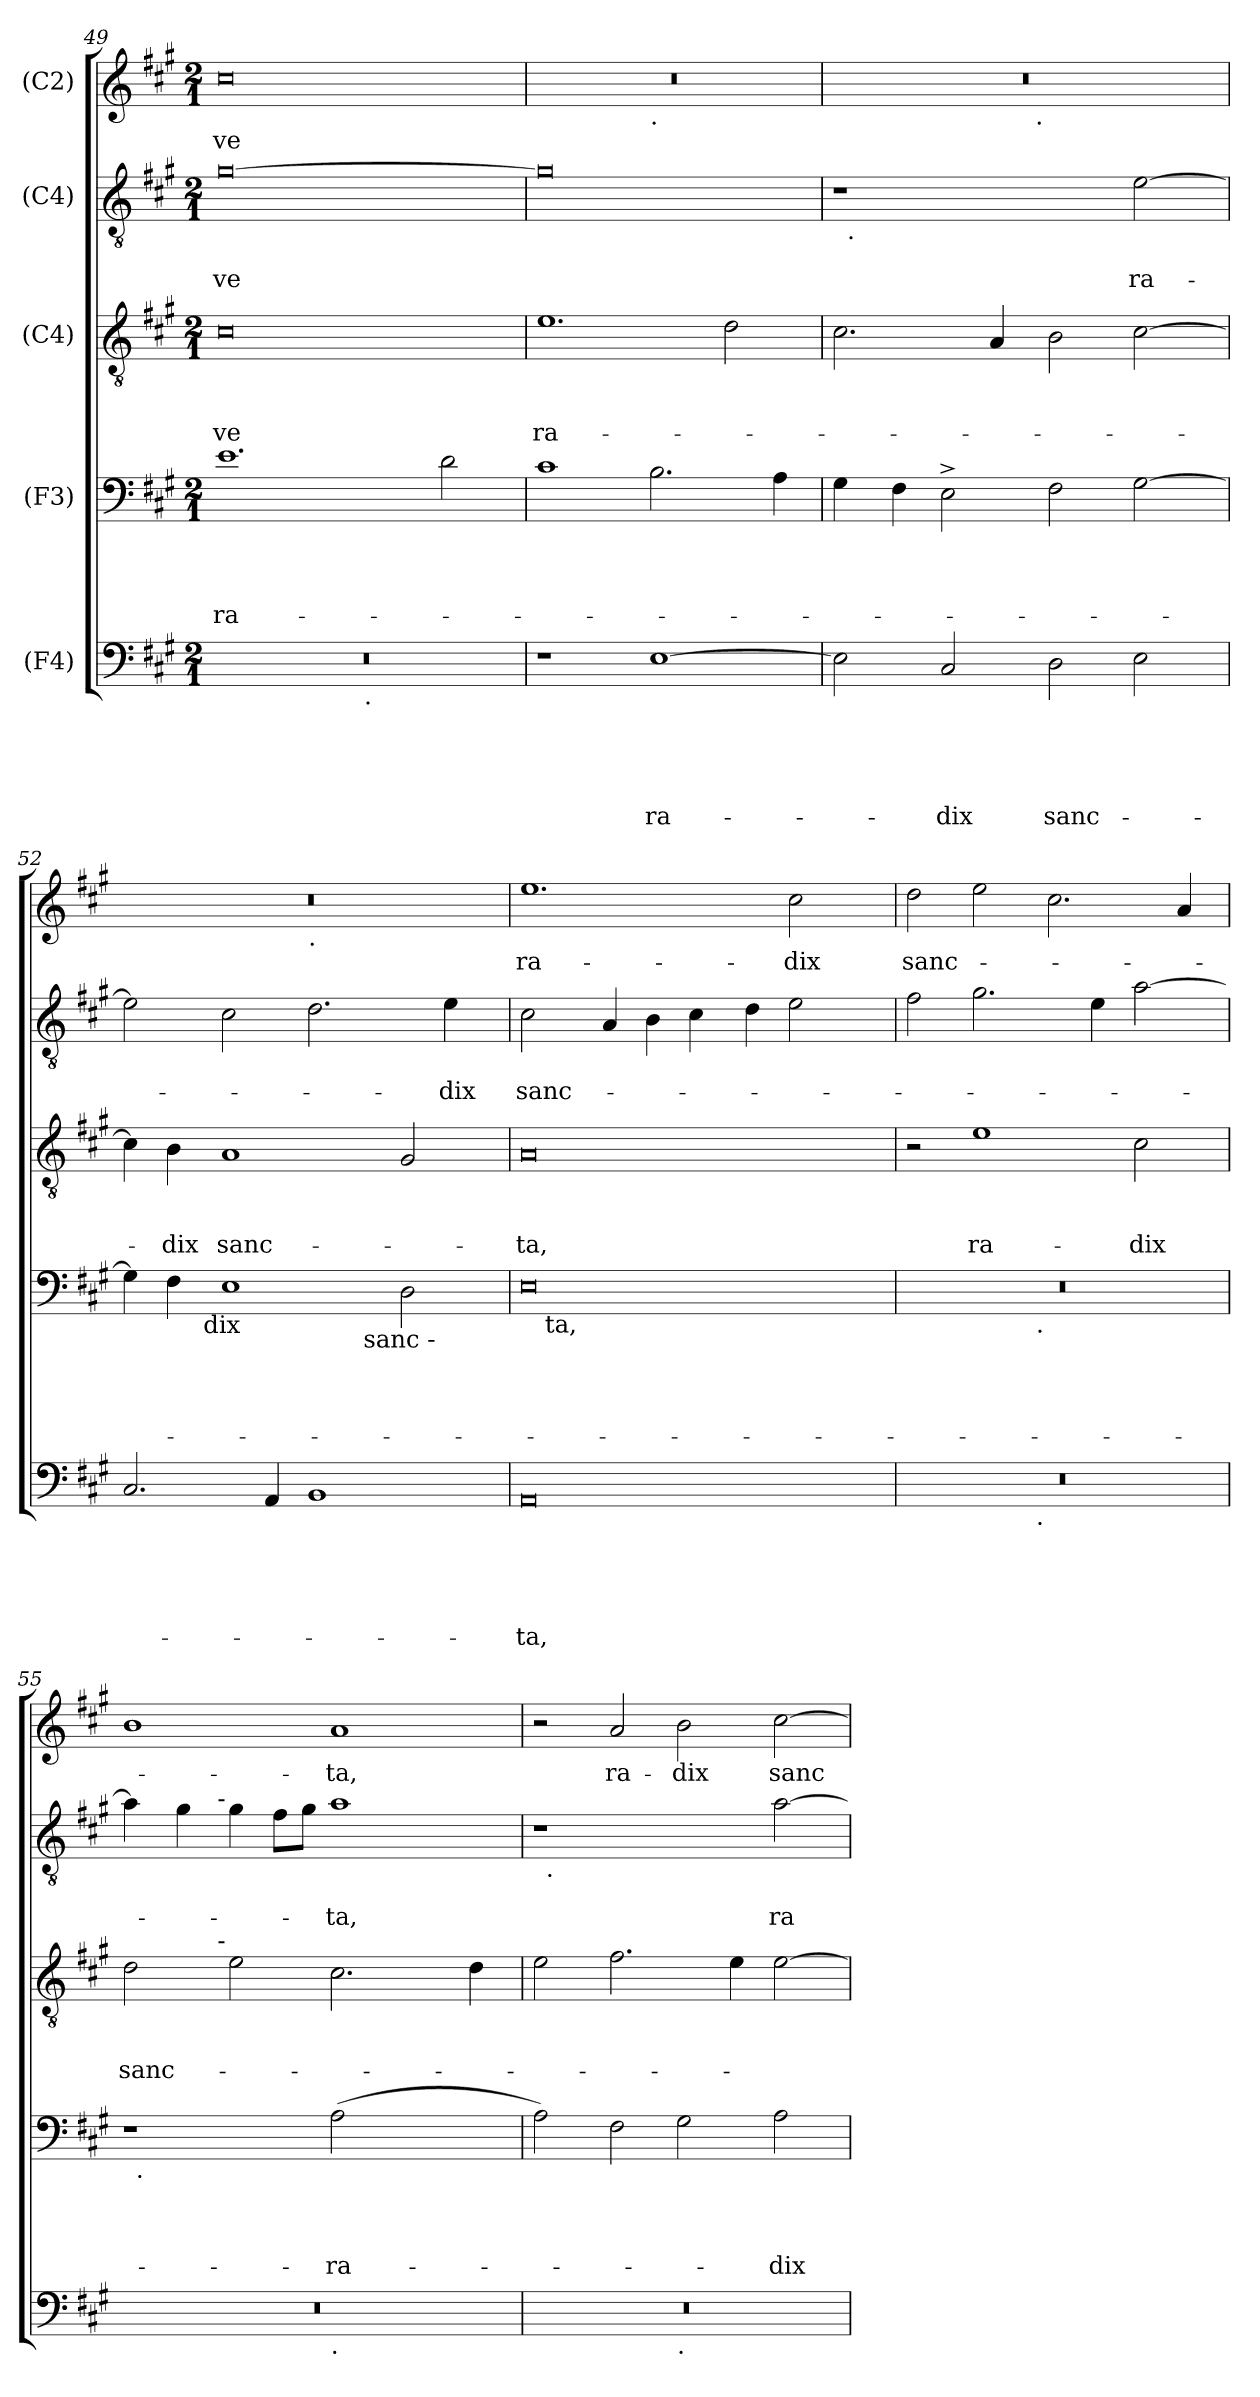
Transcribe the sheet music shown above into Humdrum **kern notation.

**kern	**text	**text	**text	**text	**text	**kern	**text	**text	**text	**text	**kern	**text	**text	**text	**kern	**text	**text	**kern	**text
*part5	*part5	*part5	*part5	*part5	*part5	*part4	*part4	*part4	*part4	*part4	*part3	*part3	*part3	*part3	*part2	*part2	*part2	*part1	*part1
*staff5	*staff5	*staff5	*staff5	*staff5	*staff5	*staff4	*staff4	*staff4	*staff4	*staff4	*staff3	*staff3	*staff3	*staff3	*staff2	*staff2	*staff2	*staff1	*staff1
*I"(F4)	*	*	*	*	*	*I"(F3)	*	*	*	*	*I"(C4)	*	*	*	*I"(C4)	*	*	*I"(C2)	*
*clefF4	*	*	*	*	*	*clefF4	*	*	*	*	*clefGv2	*	*	*	*clefGv2	*	*	*clefG2	*
*k[f#c#g#]	*	*	*	*	*	*k[f#c#g#]	*	*	*	*	*k[f#c#g#]	*	*	*	*k[f#c#g#]	*	*	*k[f#c#g#]	*
*A:	*	*	*	*	*	*A:	*	*	*	*	*A:	*	*	*	*A:	*	*	*A:	*
*M2/1	*	*	*	*	*	*M2/1	*	*	*	*	*M2/1	*	*	*	*M2/1	*	*	*M2/1	*
=49	=49	=49	=49	=49	=49	=49	=49	=49	=49	=49	=49	=49	=49	=49	=49	=49	=49	=49	=49
!	!	!	!	!	!	!	!	!	!	!LO:LY:b	!	!	!	!LO:LY:b:rj	!	!	!LO:LY:b	!	!LO:LY:b:rj
*^	*	*	*	*	*	*	*	*	*	*	*	*	*	*	*	*	*	*	*
0r	2ryy	.	.	.	.	.	1.e	.	.	.	ra-	0c#	.	.	-ve	[>0g#	.	-ve	0cc#	-ve
.	4...ryy	.	.	.	.	.	.	.	.	.	.	.	.	.	.	.	.	.	.	.
!	!LO:TX:b:t=.	!	!	!	!	!	!	!	!	!	!	!	!	!	!	!	!	!	!	!
.	1ryy	.	.	.	.	.	.	.	.	.	.	.	.	.	.	.	.	.	.	.
.	.	.	.	.	.	.	2d\	.	.	.	.	.	.	.	.	.	.	.	.	.
.	32ryy	.	.	.	.	.	.	.	.	.	.	.	.	.	.	.	.	.	.	.
!!LO:PB:g=z
=50	=50	=50	=50	=50	=50	=50	=50	=50	=50	=50	=50	=50	=50	=50	=50	=50	=50	=50	=50	=50
!	!	!	!	!	!	!	!	!	!	!	!	!	!	!	!LO:LY:b	!	!	!	!	!
*v	*v	*	*	*	*	*	*	*	*	*	*	*	*	*	*	*	*	*	*^	*
1r	.	.	.	.	.	1c#	.	.	.	.	1.e	.	.	ra-	0g#]	.	.	0r	1ryy	.
!	!	!	!	!	!	!	!	!	!	!	!	!	!	!	!	!	!	!	!LO:TX:b:t=.	!
!	!	!	!	!	!LO:LY:b	!	!	!	!	!	!	!	!	!	!	!	!	!	!	!
[>1E	.	.	.	.	ra-	2.B\	.	.	.	.	.	.	.	.	.	.	.	.	1ryy	.
.	.	.	.	.	.	.	.	.	.	.	2d\	.	.	.	.	.	.	.	.	.
.	.	.	.	.	.	4A\	.	.	.	.	.	.	.	.	.	.	.	.	.	.
=51	=51	=51	=51	=51	=51	=51	=51	=51	=51	=51	=51	=51	=51	=51	=51	=51	=51	=51	=51	=51
*	*	*	*	*	*	*	*	*	*	*	*	*	*	*	*^	*	*	*	*	*
2E\]	.	.	.	.	.	4G#\	.	.	.	.	2.c#\	.	.	.	1r	32ryy	.	.	0r	2ryy	.
!	!	!	!	!	!	!	!	!	!	!	!	!	!	!	!	!LO:TX:b:t=.	!	!	!	!	!
.	.	.	.	.	.	.	.	.	.	.	.	.	.	.	.	1ryy	.	.	.	.	.
.	.	.	.	.	.	4F#\	.	.	.	.	.	.	.	.	.	.	.	.	.	.	.
!	!	!	!	!	!LO:LY:b	!	!	!	!	!	!	!	!	!	!	!	!	!	!	!	!
2C#/	.	.	.	.	-dix	2E^>\	.	.	.	.	.	.	.	.	.	.	.	.	.	4...ryy	.
.	.	.	.	.	.	.	.	.	.	.	4A/	.	.	.	.	.	.	.	.	.	.
!	!	!	!	!	!	!	!	!	!	!	!	!	!	!	!	!	!	!	!	!LO:TX:b:t=.	!
.	.	.	.	.	.	.	.	.	.	.	.	.	.	.	.	.	.	.	.	1ryy	.
!	!	!	!	!	!LO:LY:b	!	!	!	!	!	!	!	!	!	!	!	!	!	!	!	!
2D\	.	.	.	.	sanc-	2F#\	.	.	.	.	2B\	.	.	.	2ryy	.	.	.	.	.	.
.	.	.	.	.	.	.	.	.	.	.	.	.	.	.	.	2ryy	.	.	.	.	.
!	!	!	!	!	!	!	!	!	!	!	!	!	!	!	!	!	!	!LO:LY:b	!	!	!
2E\	.	.	.	.	.	[>2G#\	.	.	.	.	[>2c#\	.	.	.	[>2e\	.	.	ra-	.	.	.
.	.	.	.	.	.	.	.	.	.	.	.	.	.	.	.	4...ryy	.	.	.	.	.
.	.	.	.	.	.	.	.	.	.	.	.	.	.	.	.	.	.	.	.	32ryy	.
*	*	*	*	*	*	*	*	*	*	*	*	*	*	*	*v	*v	*	*	*	*	*
=52	=52	=52	=52	=52	=52	=52	=52	=52	=52	=52	=52	=52	=52	=52	=52	=52	=52	=52	=52	=52
*	*	*	*	*	*	*^	*	*	*	*	*	*	*	*	*	*	*	*	*	*
*	*	*	*	*	*	*	*^	*	*	*	*	*	*	*	*	*	*	*	*	*	*
2.C#/	.	.	.	.	.	4G#\]	4..ryy	1ryy	.	.	.	.	4c#\]	.	.	.	2e\]	.	.	0r	1ryy	.
!	!	!	!	!	!	!	!	!	!	!	!	!	!	!	!	!LO:LY:b	!	!	!	!	!	!
.	.	.	.	.	.	4F#\	.	.	.	.	.	.	4B\	.	.	-dix	.	.	.	.	.	.
!	!	!	!	!	!	!	!LO:TX:b:t=dix	!	!	!	!	!	!	!	!	!	!	!	!	!	!	!
.	.	.	.	.	.	.	1ryy	.	.	.	.	.	.	.	.	.	.	.	.	.	.	.
!	!	!	!	!	!	!	!	!	!	!	!	!	!	!	!	!LO:LY:b	!	!	!	!	!	!
.	.	.	.	.	.	1E	.	.	.	.	.	.	1A	.	.	sanc-	2c#\	.	.	.	.	.
4AA/	.	.	.	.	.	.	.	.	.	.	.	.	.	.	.	.	.	.	.	.	.	.
!	!	!	!	!	!	!	!	!	!	!	!	!	!	!	!	!	!	!	!	!	!LO:TX:b:t=.	!
1BB	.	.	.	.	.	.	.	4.ryy	.	.	.	.	.	.	.	.	2.d\	.	.	.	1ryy	.
!	!	!	!	!	!	!	!	!LO:TX:b:t=sanc -	!	!	!	!	!	!	!	!	!	!	!	!	!	!
.	.	.	.	.	.	.	.	2ryy	.	.	.	.	.	.	.	.	.	.	.	.	.	.
.	.	.	.	.	.	.	2ryy	.	.	.	.	.	.	.	.	.	.	.	.	.	.	.
.	.	.	.	.	.	2D\	.	.	.	.	.	.	2G#/	.	.	.	.	.	.	.	.	.
!	!	!	!	!	!	!	!	!	!	!	!	!	!	!	!	!	!	!	!LO:LY:b	!	!	!
.	.	.	.	.	.	.	.	.	.	.	.	.	.	.	.	.	4e\	.	-dix	.	.	.
.	.	.	.	.	.	.	.	8ryy	.	.	.	.	.	.	.	.	.	.	.	.	.	.
.	.	.	.	.	.	.	16ryy	.	.	.	.	.	.	.	.	.	.	.	.	.	.	.
=53	=53	=53	=53	=53	=53	=53	=53	=53	=53	=53	=53	=53	=53	=53	=53	=53	=53	=53	=53	=53	=53	=53
!	!	!	!	!	!LO:LY:b	!	!	!	!	!	!	!	!	!	!	!LO:LY:b	!	!	!LO:LY:b	!	!	!LO:LY:b
*	*	*	*	*	*	*	*v	*v	*	*	*	*	*	*	*	*	*	*	*	*v	*v	*
0AA	.	.	.	.	-ta,	0E	16.ryy	.	.	.	.	0A	.	.	-ta,	2c#\	.	sanc-	1.ee	ra-
!	!	!	!	!	!	!	!LO:TX:b:t=ta,	!	!	!	!	!	!	!	!	!	!	!	!	!
.	.	.	.	.	.	.	1ryy	.	.	.	.	.	.	.	.	.	.	.	.	.
.	.	.	.	.	.	.	.	.	.	.	.	.	.	.	.	4A/	.	.	.	.
.	.	.	.	.	.	.	.	.	.	.	.	.	.	.	.	4B\	.	.	.	.
.	.	.	.	.	.	.	.	.	.	.	.	.	.	.	.	4c#\	.	.	.	.
.	.	.	.	.	.	.	2ryy	.	.	.	.	.	.	.	.	.	.	.	.	.
.	.	.	.	.	.	.	.	.	.	.	.	.	.	.	.	4d\	.	.	.	.
!	!	!	!	!	!	!	!	!	!	!	!	!	!	!	!	!	!	!	!	!LO:LY:b
.	.	.	.	.	.	.	.	.	.	.	.	.	.	.	.	2e\	.	.	2cc#\	-dix
.	.	.	.	.	.	.	4ryy	.	.	.	.	.	.	.	.	.	.	.	.	.
.	.	.	.	.	.	.	8ryy	.	.	.	.	.	.	.	.	.	.	.	.	.
.	.	.	.	.	.	.	32ryy	.	.	.	.	.	.	.	.	.	.	.	.	.
=54	=54	=54	=54	=54	=54	=54	=54	=54	=54	=54	=54	=54	=54	=54	=54	=54	=54	=54	=54	=54
!	!	!	!	!	!	!	!	!	!	!	!	!	!	!	!	!	!	!	!	!LO:LY:b
*^	*	*	*	*	*	*	*	*	*	*	*	*	*	*	*	*	*	*	*	*
0r	2ryy	.	.	.	.	.	0r	2ryy	.	.	.	.	2r	.	.	.	2f#\	.	.	2dd\	sanc-
!	!	!	!	!	!	!	!	!	!	!	!	!	!	!	!	!LO:LY:b	!	!	!	!	!
.	4...ryy	.	.	.	.	.	.	4...ryy	.	.	.	.	1e	.	.	ra-	2.g#\	.	.	2ee\	.
!	!	!	!	!	!	!	!	!LO:TX:b:t=.	!	!	!	!	!	!	!	!	!	!	!	!	!
!	!LO:TX:b:t=.	!	!	!	!	!	!	!	!	!	!	!	!	!	!	!	!	!	!	!	!
.	1ryy	.	.	.	.	.	.	1ryy	.	.	.	.	.	.	.	.	.	.	.	.	.
.	.	.	.	.	.	.	.	.	.	.	.	.	.	.	.	.	.	.	.	2.cc#\	.
.	.	.	.	.	.	.	.	.	.	.	.	.	.	.	.	.	4e\	.	.	.	.
!	!	!	!	!	!	!	!	!	!	!	!	!	!	!	!	!LO:LY:b	!	!	!	!	!
.	.	.	.	.	.	.	.	.	.	.	.	.	2c#\	.	.	-dix	[<2a\	.	.	.	.
.	.	.	.	.	.	.	.	.	.	.	.	.	.	.	.	.	.	.	.	4a/	.
.	32ryy	.	.	.	.	.	.	32ryy	.	.	.	.	.	.	.	.	.	.	.	.	.
!!LO:LB:g=z
=55	=55	=55	=55	=55	=55	=55	=55	=55	=55	=55	=55	=55	=55	=55	=55	=55	=55	=55	=55	=55	=55
!	!	!	!	!	!	!	!	!	!	!	!	!	!	!	!	!LO:LY:b	!	!	!	!	!
*	*	*	*	*	*	*	*	*	*	*	*	*	*^	*	*	*	*^	*	*	*	*
0r	1ryy	.	.	.	.	.	1r	32ryy	.	.	.	.	2d\	4...ryy	.	.	sanc-	4a\]	4...ryy	.	.	1b	.
!	!	!	!	!	!	!	!	!LO:TX:b:t=.	!	!	!	!	!	!	!	!	!	!	!	!	!	!	!
.	.	.	.	.	.	.	.	1ryy	.	.	.	.	.	.	.	.	.	.	.	.	.	.	.
.	.	.	.	.	.	.	.	.	.	.	.	.	.	.	.	.	.	4g#\	.	.	.	.	.
!	!	!	!	!	!	!	!	!	!	!	!	!	!	!	!	!	!	!	!LO:TX:a:t=-	!	!	!	!
!	!	!	!	!	!	!	!	!	!	!	!	!	!	!LO:TX:a:t=-	!	!	!	!	!	!	!	!	!
.	.	.	.	.	.	.	.	.	.	.	.	.	.	1ryy	.	.	.	.	1ryy	.	.	.	.
.	.	.	.	.	.	.	.	.	.	.	.	.	2e\	.	.	.	.	4g#\	.	.	.	.	.
.	.	.	.	.	.	.	.	.	.	.	.	.	.	.	.	.	.	8f#\L	.	.	.	.	.
.	.	.	.	.	.	.	.	.	.	.	.	.	.	.	.	.	.	8g#\J	.	.	.	.	.
!	!LO:TX:b:t=.	!	!	!	!	!	!	!	!	!	!	!	!	!	!	!	!	!	!	!	!	!	!
!	!	!	!	!	!	!	!	!	!	!	!	!LO:LY:b	!	!	!	!	!	!	!	!	!LO:LY:b	!	!LO:LY:b
.	1ryy	.	.	.	.	.	(>2A\	.	.	.	.	-ra-	2.c#\	.	.	.	.	1a	.	.	-ta,	1a	-ta,
.	.	.	.	.	.	.	.	2ryy	.	.	.	.	.	.	.	.	.	.	.	.	.	.	.
.	.	.	.	.	.	.	.	.	.	.	.	.	.	2ryy	.	.	.	.	2ryy	.	.	.	.
.	.	.	.	.	.	.	2ryy	.	.	.	.	.	.	.	.	.	.	.	.	.	.	.	.
.	.	.	.	.	.	.	.	4...ryy	.	.	.	.	.	.	.	.	.	.	.	.	.	.	.
.	.	.	.	.	.	.	.	.	.	.	.	.	4d\	.	.	.	.	.	.	.	.	.	.
.	.	.	.	.	.	.	.	.	.	.	.	.	.	32ryy	.	.	.	.	32ryy	.	.	.	.
*	*	*	*	*	*	*	*v	*v	*	*	*	*	*	*	*	*	*	*	*	*	*	*	*
*	*	*	*	*	*	*	*	*	*	*	*	*v	*v	*	*	*	*	*	*	*	*	*
=56	=56	=56	=56	=56	=56	=56	=56	=56	=56	=56	=56	=56	=56	=56	=56	=56	=56	=56	=56	=56	=56
0r	1ryy	.	.	.	.	.	2A\)	.	.	.	.	2e\	.	.	.	1r	32ryy	.	.	2r	.
!	!	!	!	!	!	!	!	!	!	!	!	!	!	!	!	!	!LO:TX:b:t=.	!	!	!	!
.	.	.	.	.	.	.	.	.	.	.	.	.	.	.	.	.	1ryy	.	.	.	.
!	!	!	!	!	!	!	!	!	!	!	!	!	!	!	!	!	!	!	!	!	!LO:LY:b
.	.	.	.	.	.	.	2F#\	.	.	.	.	2.f#\	.	.	.	.	.	.	.	2a/	ra-
!	!LO:TX:b:t=.	!	!	!	!	!	!	!	!	!	!	!	!	!	!	!	!	!	!	!	!
!	!	!	!	!	!	!	!	!	!	!	!	!	!	!	!	!	!	!	!	!	!LO:LY:b
.	1ryy	.	.	.	.	.	2G#\	.	.	.	.	.	.	.	.	2ryy	.	.	.	2b\	-dix
.	.	.	.	.	.	.	.	.	.	.	.	.	.	.	.	.	2ryy	.	.	.	.
.	.	.	.	.	.	.	.	.	.	.	.	4e\	.	.	.	.	.	.	.	.	.
!	!	!	!	!	!	!	!	!	!	!	!LO:LY:b	!	!	!	!	!	!	!	!LO:LY:b	!	!LO:LY:b
.	.	.	.	.	.	.	2A\	.	.	.	-dix	[>2e\	.	.	.	[>2a\	.	.	ra-	[>2cc#\	sanc-
.	.	.	.	.	.	.	.	.	.	.	.	.	.	.	.	.	4...ryy	.	.	.	.
*v	*v	*	*	*	*	*	*	*	*	*	*	*	*	*	*	*v	*v	*	*	*	*
=	=	=	=	=	=	=	=	=	=	=	=	=	=	=	=	=	=	=	=
*-	*-	*-	*-	*-	*-	*-	*-	*-	*-	*-	*-	*-	*-	*-	*-	*-	*-	*-	*-
